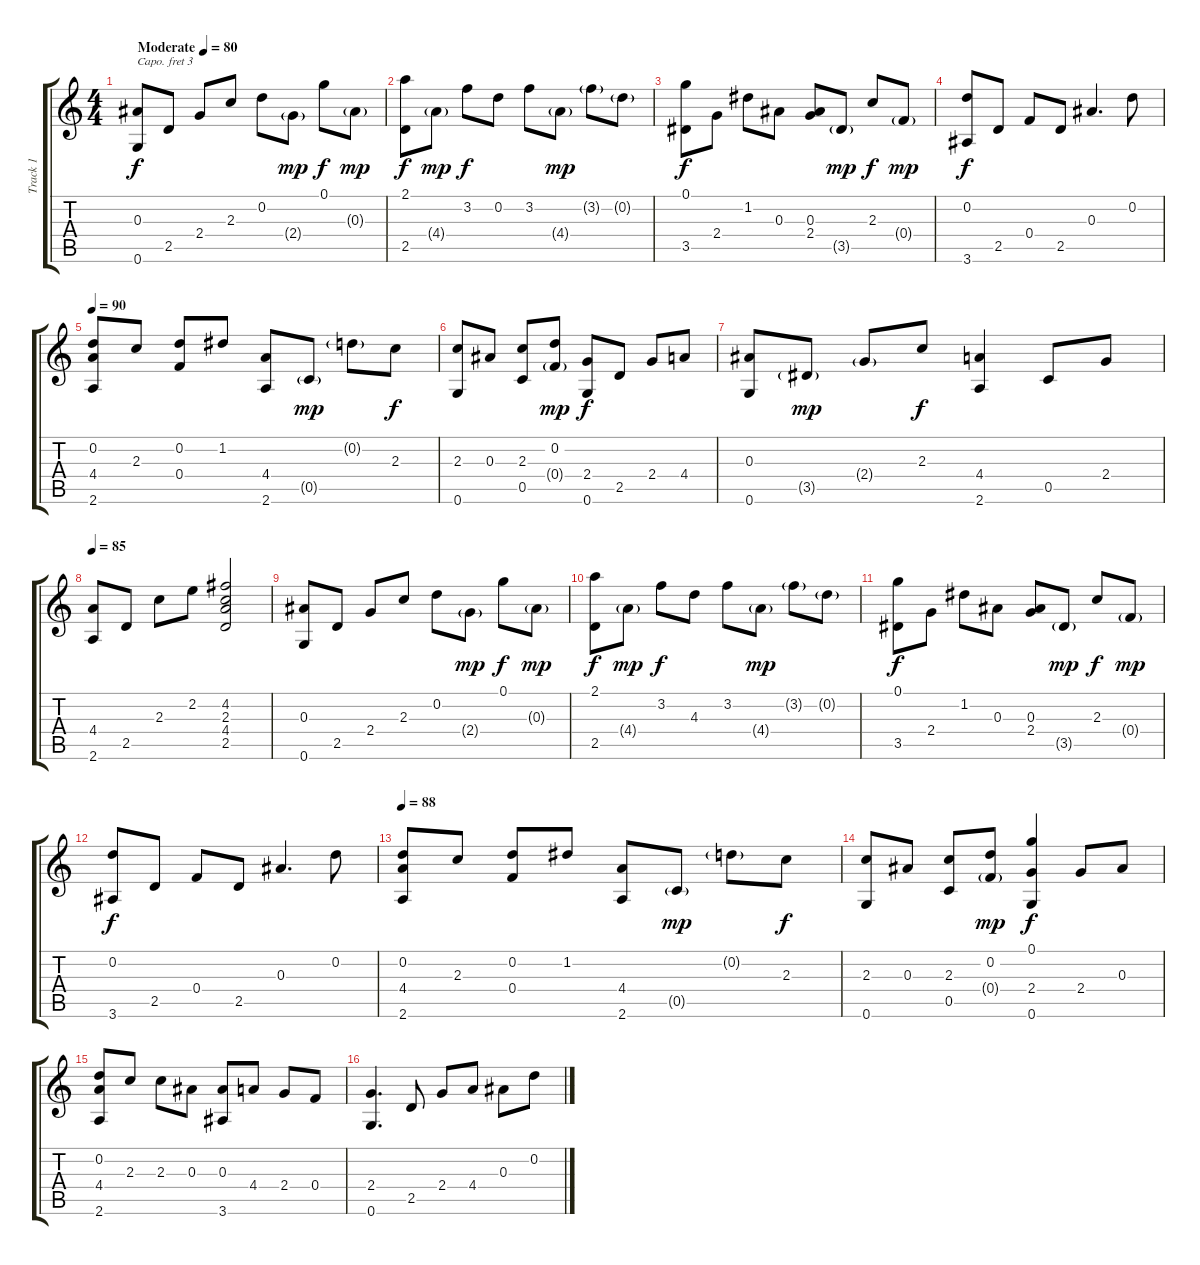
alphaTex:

\track ("Track 1" "Track 1") {instrument acousticguitarsteel}
\staff {score tabs}
\capo 3
\tuning (E4 B3 G3 D3 A2 E2) {hide}
\ts (4 4)
\tempo (80 "Moderate")
\clef g2
\ks c
(0.3 0.6).8{dy f instrument acousticguitarsteel} 2.5.8 2.4.8 2.3.8 0.2.8 2.4{g}.8{dy mp} 0.1.8{dy f} 0.3{g}.8{dy mp} |
(2.1 2.5).8{dy f} 4.4{g}.8{dy mp} 3.2.8{dy f} 0.2.8 3.2.8 4.4{g}.8{dy mp} 3.2{g}.8 0.2{g}.8 |
(0.1 3.5).8{dy f} 2.4.8 1.2.8 0.3.8 (0.3 2.4).8 3.5{g}.8{dy mp} 2.3.8{dy f} 0.4{g}.8{dy mp} |
(0.2 3.6).8{dy f} 2.5.8 0.4.8 2.5.8 0.3.4{d} 0.2.8 |
\tempo 90
(0.2 4.4 2.6).8 2.3.8 (0.2 0.4).8 1.2.8 (4.4 2.6).8 0.5{g}.8{dy mp} 0.2{g}.8 2.3.8{dy f} |
(2.3 0.6).8 0.3.8 (2.3 0.5).8 (0.2 0.4{g}).8{dy mp} (2.4 0.6).8{dy f} 2.5.8 2.4.8 4.4.8 |
(0.3 0.6).8 3.5{g}.8{dy mp} 2.4{g}.8 2.3.8{dy f} (4.4 2.6).4 0.5.8 2.4.8 |
\tempo 85
(4.4 2.6).8 2.5.8 2.3.8 2.2.8 (4.2 2.3 4.4 2.5).2 |
(0.3 0.6).8 2.5.8 2.4.8 2.3.8 0.2.8 2.4{g}.8{dy mp} 0.1.8{dy f} 0.3{g}.8{dy mp} |
(2.1 2.5).8{dy f} 4.4{g}.8{dy mp} 3.2.8{dy f} 4.3.8 3.2.8 4.4{g}.8{dy mp} 3.2{g}.8 0.2{g}.8 |
(0.1 3.5).8{dy f} 2.4.8 1.2.8 0.3.8 (0.3 2.4).8 3.5{g}.8{dy mp} 2.3.8{dy f} 0.4{g}.8{dy mp} |
(0.2 3.6).8{dy f} 2.5.8 0.4.8 2.5.8 0.3.4{d} 0.2.8 |
\tempo 88
(0.2 4.4 2.6).8 2.3.8 (0.2 0.4).8 1.2.8 (4.4 2.6).8 0.5{g}.8{dy mp} 0.2{g}.8 2.3.8{dy f} |
(2.3 0.6).8 0.3.8 (2.3 0.5).8 (0.2 0.4{g}).8{dy mp} (0.1 2.4 0.6).4{dy f} 2.4.8 0.3.8 |
(0.2 4.4 2.6).8 2.3.8 2.3.8 0.3.8 (0.3 3.6).8 4.4.8 2.4.8 0.4.8 |
(2.4 0.6).4{d} 2.5.8 2.4.8 4.4.8 0.3.8 0.2.8
